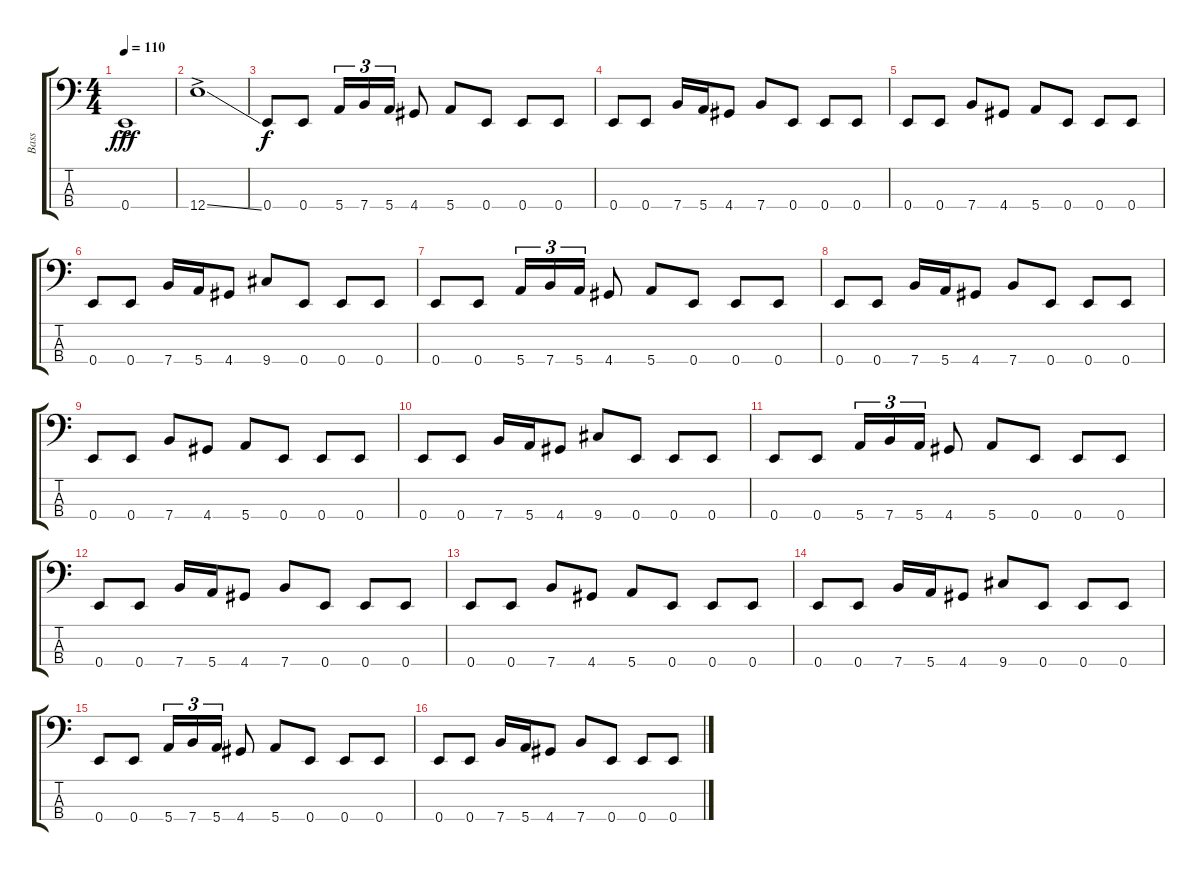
\track ("Bass" "Bass") {instrument electricbasspick}
\staff {score tabs}
\tuning (G2 D2 A1 E1) {hide}
\ts (4 4)
\tempo 110
\clef f4
\ks c
0.4{ac}.1{dy fff} |
12.4{ss ac}.1 |
0.4.8{dy f} 0.4.8 5.4.16{tu (3 2)} 7.4.16{tu (3 2)} 5.4.16{tu (3 2)} 4.4.8 5.4.8 0.4.8 0.4.8 0.4.8 |
0.4.8 0.4.8 7.4.16 5.4.16 4.4.8 7.4.8 0.4.8 0.4.8 0.4.8 |
0.4.8 0.4.8 7.4.8 4.4.8 5.4.8 0.4.8 0.4.8 0.4.8 |
0.4.8 0.4.8 7.4.16 5.4.16 4.4.8 9.4.8 0.4.8 0.4.8 0.4.8 |
0.4.8 0.4.8 5.4.16{tu (3 2)} 7.4.16{tu (3 2)} 5.4.16{tu (3 2)} 4.4.8 5.4.8 0.4.8 0.4.8 0.4.8 |
0.4.8 0.4.8 7.4.16 5.4.16 4.4.8 7.4.8 0.4.8 0.4.8 0.4.8 |
0.4.8 0.4.8 7.4.8 4.4.8 5.4.8 0.4.8 0.4.8 0.4.8 |
0.4.8 0.4.8 7.4.16 5.4.16 4.4.8 9.4.8 0.4.8 0.4.8 0.4.8 |
0.4.8 0.4.8 5.4.16{tu (3 2)} 7.4.16{tu (3 2)} 5.4.16{tu (3 2)} 4.4.8 5.4.8 0.4.8 0.4.8 0.4.8 |
0.4.8 0.4.8 7.4.16 5.4.16 4.4.8 7.4.8 0.4.8 0.4.8 0.4.8 |
0.4.8 0.4.8 7.4.8 4.4.8 5.4.8 0.4.8 0.4.8 0.4.8 |
0.4.8 0.4.8 7.4.16 5.4.16 4.4.8 9.4.8 0.4.8 0.4.8 0.4.8 |
0.4.8 0.4.8 5.4.16{tu (3 2)} 7.4.16{tu (3 2)} 5.4.16{tu (3 2)} 4.4.8 5.4.8 0.4.8 0.4.8 0.4.8 |
0.4.8 0.4.8 7.4.16 5.4.16 4.4.8 7.4.8 0.4.8 0.4.8 0.4.8
